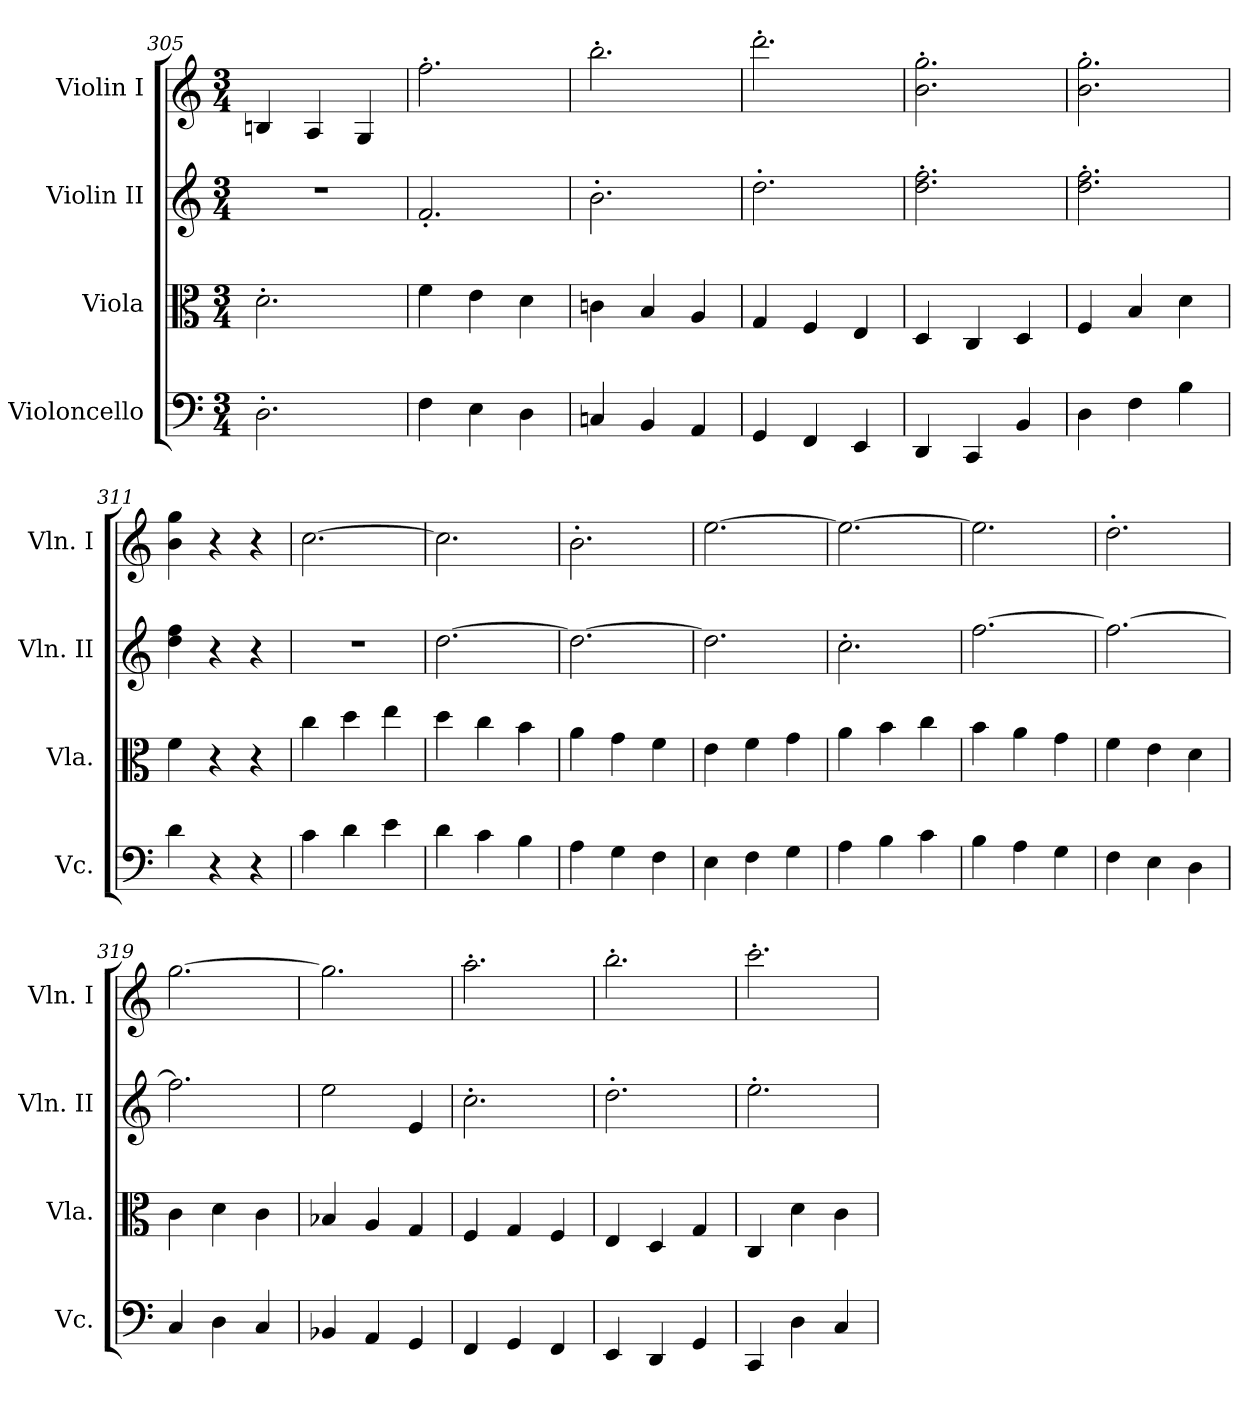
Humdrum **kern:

**kern	**kern	**kern	**kern
*part4	*part3	*part2	*part1
*staff4	*staff3	*staff2	*staff1
*I"Violoncello	*I"Viola	*I"Violin II	*I"Violin I
*I'Vc.	*I'Vla.	*I'Vln. II	*I'Vln. I
*clefF4	*clefC3	*clefG2	*clefG2
*k[]	*k[]	*k[]	*k[]
*C:	*C:	*C:	*C:
*M3/4	*M3/4	*M3/4	*M3/4
=305	=305	=305	=305
2.D'\	2.d'\	2.r	4Bn/
.	.	.	4A/
.	.	.	4G/
=306	=306	=306	=306
4F\	4f\	2.f'/	2.ff'\
4E\	4e\	.	.
4D\	4d\	.	.
=307	=307	=307	=307
4Cn/	4cn\	2.b'\	2.bb'\
4BB/	4B/	.	.
4AA/	4A/	.	.
=308	=308	=308	=308
4GG/	4G/	2.dd'\	2.ddd'\
4FF/	4F/	.	.
4EE/	4E/	.	.
=309	=309	=309	=309
4DD/	4D/	2.dd\' 2.ff\'	2.b\' 2.gg\'
4CC/	4C/	.	.
4BB/	4D/	.	.
=310	=310	=310	=310
4D\	4F/	2.dd\' 2.ff\'	2.b\' 2.gg\'
4F\	4B/	.	.
4B\	4d\	.	.
=311	=311	=311	=311
4d\	4f\	4dd\ 4ff\	4b\ 4gg\
4r	4r	4r	4r
4r	4r	4r	4r
=312	=312	=312	=312
4c\	4cc\	2.r	[2.cc\
4d\	4dd\	.	.
4e\	4ee\	.	.
=313	=313	=313	=313
4d\	4dd\	[2.dd\	2.cc\]
4c\	4cc\	.	.
4B\	4b\	.	.
=314	=314	=314	=314
4A\	4a\	2.dd\_	2.b'\
4G\	4g\	.	.
4F\	4f\	.	.
=315	=315	=315	=315
4E\	4e\	2.dd\]	[2.ee\
4F\	4f\	.	.
4G\	4g\	.	.
=316	=316	=316	=316
4A\	4a\	2.cc'\	2.ee\_
4B\	4b\	.	.
4c\	4cc\	.	.
=317	=317	=317	=317
4B\	4b\	[2.ff\	2.ee\]
4A\	4a\	.	.
4G\	4g\	.	.
=318	=318	=318	=318
4F\	4f\	2.ff\_	2.dd'\
4E\	4e\	.	.
4D\	4d\	.	.
=319	=319	=319	=319
4C/	4c\	2.ff\]	[2.gg\
4D\	4d\	.	.
4C/	4c\	.	.
=320	=320	=320	=320
4BB-X/	4B-X/	2ee\	2.gg\]
4AA/	4A/	.	.
4GG/	4G/	4e/	.
=321	=321	=321	=321
4FF/	4F/	2.cc'\	2.aa'\
4GG/	4G/	.	.
4FF/	4F/	.	.
=322	=322	=322	=322
4EE/	4E/	2.dd'\	2.bb'\
4DD/	4D/	.	.
4GG/	4G/	.	.
=323	=323	=323	=323
4CC/	4C/	2.ee'\	2.ccc'\
4D\	4d\	.	.
4C/	4c\	.	.
=	=	=	=
*-	*-	*-	*-
